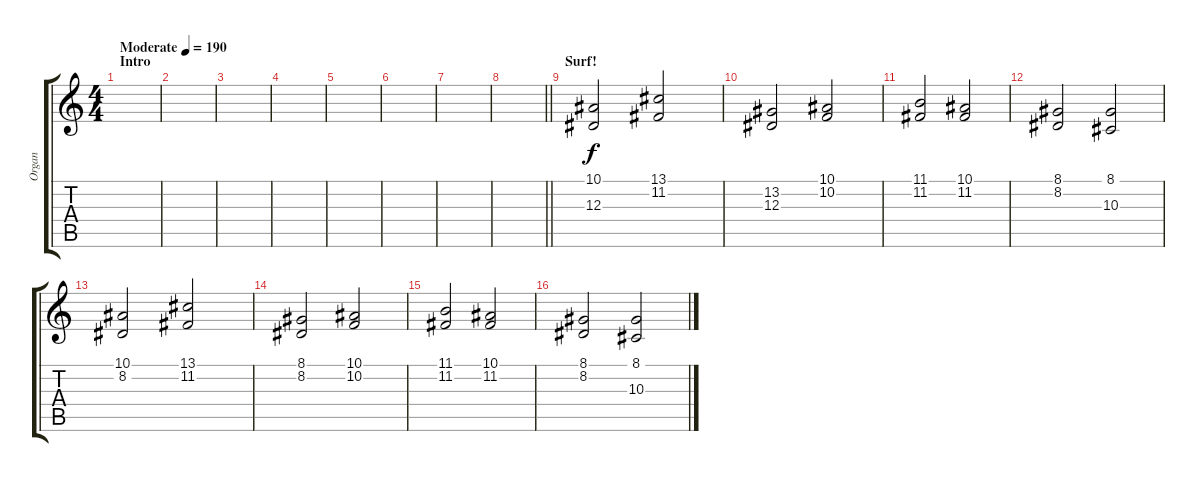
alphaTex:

\track ("Organ" "Organ") {instrument drawbarorgan}
\staff {score tabs}
\tuning (C4 G3 Eb3 Bb2 F2 C2) {hide}
\ts (4 4)
\section ("" "Intro")
\tempo (190 "Moderate")
\clef g2
\ks c
|
|
|
|
|
|
|
\barLineRight lightlight
|
\section ("" "Surf!")
(10.1 12.3).2 (13.1 11.2).2 |
(13.2 12.3).2 (10.1 10.2).2 |
(11.1 11.2).2 (10.1 11.2).2 |
(8.1 8.2).2 (8.1 10.3).2 |
(10.1 8.2).2 (13.1 11.2).2 |
(8.1 8.2).2 (10.1 10.2).2 |
(11.1 11.2).2 (10.1 11.2).2 |
(8.1 8.2).2 (8.1 10.3).2
